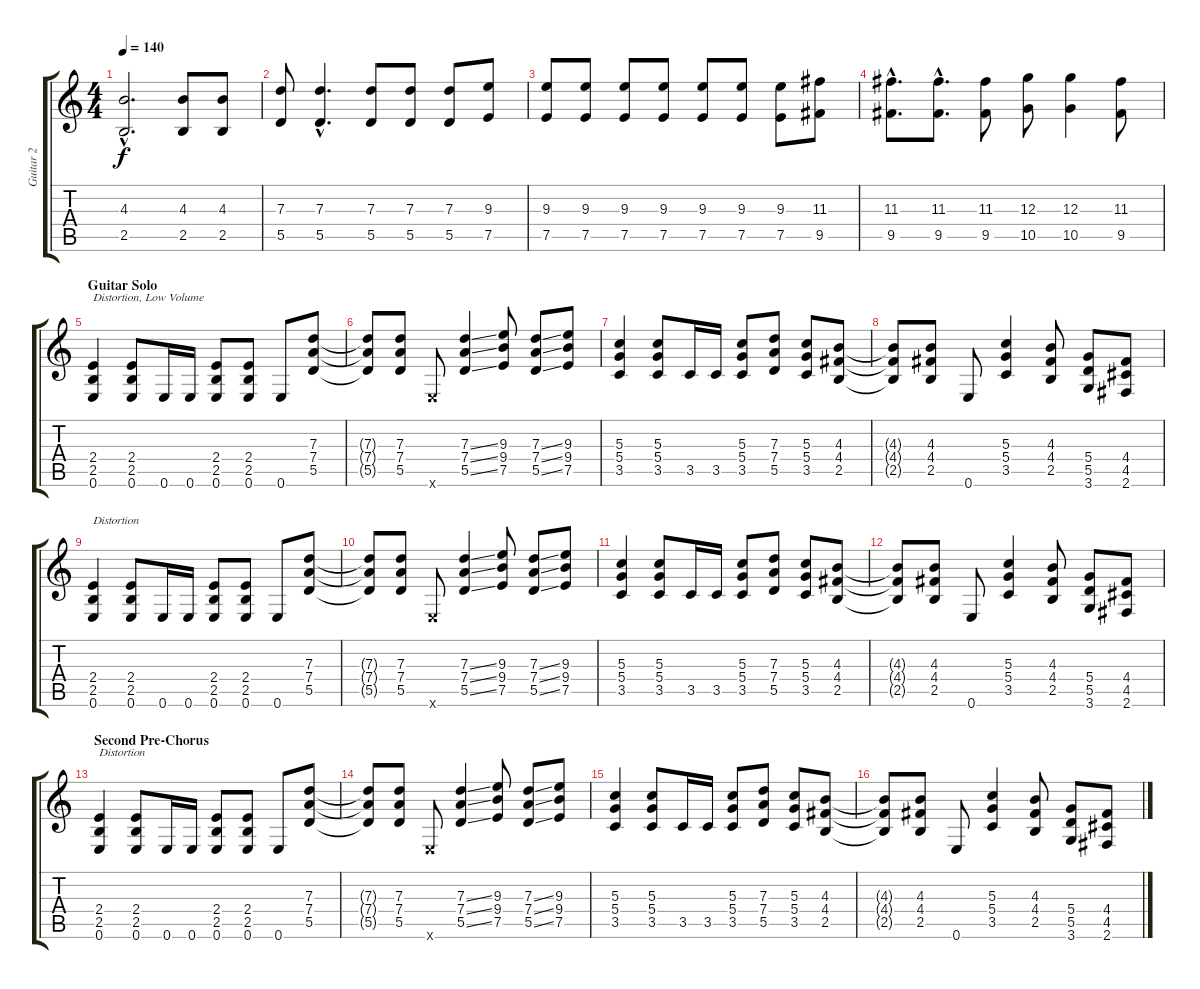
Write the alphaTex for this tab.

\track ("Guitar 2" "Guitar 2") {instrument distortionguitar}
\staff {score tabs}
\tuning (E4 B3 G3 D3 A2 E2) {hide}
\ts (4 4)
\tempo 140
\clef g2
\ks c
(4.3{hac} 2.5{hac}).2{d dy f} (4.3 2.5).8 (4.3 2.5).8 |
(7.3 5.5).8 (7.3{hac} 5.5{hac}).4{d} (7.3 5.5).8 (7.3 5.5).8 (7.3 5.5).8 (9.3 7.5).8 |
(9.3 7.5).8 (9.3 7.5).8 (9.3 7.5).8 (9.3 7.5).8 (9.3 7.5).8 (9.3 7.5).8 (9.3 7.5).8 (11.3 9.5).8 |
(11.3{hac} 9.5{hac}).8{d} (11.3{hac} 9.5{hac}).8{d} (11.3 9.5).8 (12.3 10.5).8 (12.3 10.5).4 (11.3 9.5).8 |
\section ("" "Guitar Solo")
(2.4 2.5 0.6).4{txt "Distortion, Low Volume" volume 8 instrument distortionguitar} (2.4 2.5 0.6).8 0.6.16 0.6.16 (2.4 2.5 0.6).8 (2.4 2.5 0.6).8 0.6.8 (7.3 7.4 5.5).8 |
(7.3{t} 7.4{t} 5.5{t}).8 (7.3 7.4 5.5).8 0.6{x}.8 (7.3{ss} 7.4{ss} 5.5{ss}).4 (9.3 9.4 7.5).8 (7.3{ss} 7.4{ss} 5.5{ss}).8 (9.3 9.4 7.5).8 |
(5.3 5.4 3.5).4 (5.3 5.4 3.5).8 3.5.16 3.5.16 (5.3 5.4 3.5).8 (7.3 7.4 5.5).8 (5.3 5.4 3.5).8 (4.3 4.4 2.5).8 |
(4.3{t} 4.4{t} 2.5{t}).8 (4.3 4.4 2.5).8 0.6.8 (5.3 5.4 3.5).4 (4.3 4.4 2.5).8 (5.4 5.5 3.6).8 (4.4 4.5 2.6).8 |
(2.4 2.5 0.6).4{txt "Distortion" instrument distortionguitar} (2.4 2.5 0.6).8 0.6.16 0.6.16 (2.4 2.5 0.6).8 (2.4 2.5 0.6).8 0.6.8 (7.3 7.4 5.5).8 |
(7.3{t} 7.4{t} 5.5{t}).8 (7.3 7.4 5.5).8 0.6{x}.8 (7.3{ss} 7.4{ss} 5.5{ss}).4 (9.3 9.4 7.5).8 (7.3{ss} 7.4{ss} 5.5{ss}).8 (9.3 9.4 7.5).8 |
(5.3 5.4 3.5).4 (5.3 5.4 3.5).8 3.5.16 3.5.16 (5.3 5.4 3.5).8 (7.3 7.4 5.5).8 (5.3 5.4 3.5).8 (4.3 4.4 2.5).8 |
(4.3{t} 4.4{t} 2.5{t}).8 (4.3 4.4 2.5).8 0.6.8 (5.3 5.4 3.5).4 (4.3 4.4 2.5).8 (5.4 5.5 3.6).8 (4.4 4.5 2.6).8 |
\section ("" "Second Pre-Chorus")
(2.4 2.5 0.6).4{txt "Distortion" instrument distortionguitar} (2.4 2.5 0.6).8 0.6.16 0.6.16 (2.4 2.5 0.6).8 (2.4 2.5 0.6).8 0.6.8 (7.3 7.4 5.5).8 |
(7.3{t} 7.4{t} 5.5{t}).8 (7.3 7.4 5.5).8 0.6{x}.8 (7.3{ss} 7.4{ss} 5.5{ss}).4 (9.3 9.4 7.5).8 (7.3{ss} 7.4{ss} 5.5{ss}).8 (9.3 9.4 7.5).8 |
(5.3 5.4 3.5).4 (5.3 5.4 3.5).8 3.5.16 3.5.16 (5.3 5.4 3.5).8 (7.3 7.4 5.5).8 (5.3 5.4 3.5).8 (4.3 4.4 2.5).8 |
(4.3{t} 4.4{t} 2.5{t}).8 (4.3 4.4 2.5).8 0.6.8 (5.3 5.4 3.5).4 (4.3 4.4 2.5).8 (5.4 5.5 3.6).8 (4.4 4.5 2.6).8
